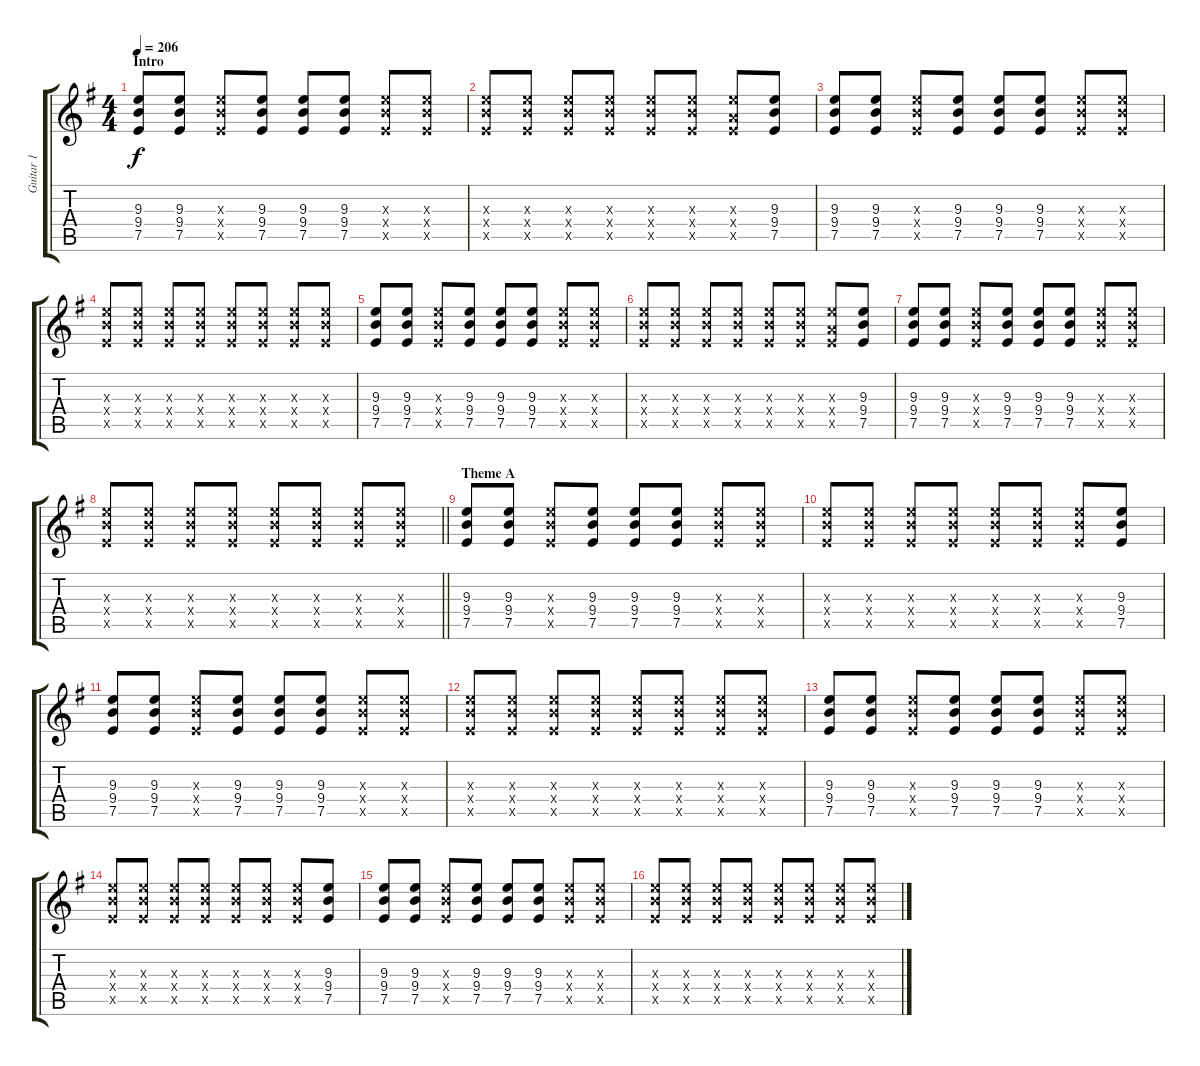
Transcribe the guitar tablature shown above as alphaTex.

\track ("Guitar 1" "Guitar 1") {instrument distortionguitar}
\staff {score tabs}
\tuning (E4 B3 G3 D3 A2 E2) {hide}
\ts (4 4)
\section ("" "Intro")
\tempo 206
\clef g2
\ks g
(9.3 9.4 7.5).8{dy f instrument distortionguitar} (9.3 9.4 7.5).8 (9.3{x} 9.4{x} 7.5{x}).8 (9.3 9.4 7.5).8 (9.3 9.4 7.5).8 (9.3 9.4 7.5).8 (9.3{x} 9.4{x} 7.5{x}).8 (9.3{x} 9.4{x} 7.5{x}).8 |
(9.3{x} 9.4{x} 7.5{x}).8 (9.3{x} 9.4{x} 7.5{x}).8 (9.3{x} 9.4{x} 7.5{x}).8 (9.3{x} 9.4{x} 7.5{x}).8 (9.3{x} 9.4{x} 7.5{x}).8 (9.3{x} 9.4{x} 7.5{x}).8 (9.3{x} 7.4{x} 7.5{x}).8 (9.3 9.4 7.5).8 |
(9.3 9.4 7.5).8 (9.3 9.4 7.5).8 (9.3{x} 9.4{x} 7.5{x}).8 (9.3 9.4 7.5).8 (9.3 9.4 7.5).8 (9.3 9.4 7.5).8 (9.3{x} 9.4{x} 7.5{x}).8 (9.3{x} 9.4{x} 7.5{x}).8 |
(9.3{x} 9.4{x} 7.5{x}).8 (9.3{x} 9.4{x} 7.5{x}).8 (9.3{x} 9.4{x} 7.5{x}).8 (9.3{x} 9.4{x} 7.5{x}).8 (9.3{x} 9.4{x} 7.5{x}).8 (9.3{x} 9.4{x} 7.5{x}).8 (9.3{x} 9.4{x} 7.5{x}).8 (9.3{x} 9.4{x} 7.5{x}).8 |
(9.3 9.4 7.5).8 (9.3 9.4 7.5).8 (9.3{x} 9.4{x} 7.5{x}).8 (9.3 9.4 7.5).8 (9.3 9.4 7.5).8 (9.3 9.4 7.5).8 (9.3{x} 9.4{x} 7.5{x}).8 (9.3{x} 9.4{x} 7.5{x}).8 |
(9.3{x} 9.4{x} 7.5{x}).8 (9.3{x} 9.4{x} 7.5{x}).8 (9.3{x} 9.4{x} 7.5{x}).8 (9.3{x} 9.4{x} 7.5{x}).8 (9.3{x} 9.4{x} 7.5{x}).8 (9.3{x} 9.4{x} 7.5{x}).8 (9.3{x} 7.4{x} 7.5{x}).8 (9.3 9.4 7.5).8 |
(9.3 9.4 7.5).8 (9.3 9.4 7.5).8 (9.3{x} 9.4{x} 7.5{x}).8 (9.3 9.4 7.5).8 (9.3 9.4 7.5).8 (9.3 9.4 7.5).8 (9.3{x} 9.4{x} 7.5{x}).8 (9.3{x} 9.4{x} 7.5{x}).8 |
\barLineRight lightlight
(9.3{x} 9.4{x} 7.5{x}).8 (9.3{x} 9.4{x} 7.5{x}).8 (9.3{x} 9.4{x} 7.5{x}).8 (9.3{x} 9.4{x} 7.5{x}).8 (9.3{x} 9.4{x} 7.5{x}).8 (9.3{x} 9.4{x} 7.5{x}).8 (9.3{x} 9.4{x} 7.5{x}).8 (9.3{x} 9.4{x} 7.5{x}).8 |
\section ("" "Theme A")
(9.3 9.4 7.5).8 (9.3 9.4 7.5).8 (9.3{x} 9.4{x} 7.5{x}).8 (9.3 9.4 7.5).8 (9.3 9.4 7.5).8 (9.3 9.4 7.5).8 (9.3{x} 9.4{x} 7.5{x}).8 (9.3{x} 9.4{x} 7.5{x}).8 |
(9.3{x} 9.4{x} 7.5{x}).8 (9.3{x} 9.4{x} 7.5{x}).8 (9.3{x} 9.4{x} 7.5{x}).8 (9.3{x} 9.4{x} 7.5{x}).8 (9.3{x} 9.4{x} 7.5{x}).8 (9.3{x} 9.4{x} 7.5{x}).8 (9.3{x} 9.4{x} 7.5{x}).8 (9.3 9.4 7.5).8 |
(9.3 9.4 7.5).8 (9.3 9.4 7.5).8 (9.3{x} 9.4{x} 7.5{x}).8 (9.3 9.4 7.5).8 (9.3 9.4 7.5).8 (9.3 9.4 7.5).8 (9.3{x} 9.4{x} 7.5{x}).8 (9.3{x} 9.4{x} 7.5{x}).8 |
(9.3{x} 9.4{x} 7.5{x}).8 (9.3{x} 9.4{x} 7.5{x}).8 (9.3{x} 9.4{x} 7.5{x}).8 (9.3{x} 9.4{x} 7.5{x}).8 (9.3{x} 9.4{x} 7.5{x}).8 (9.3{x} 9.4{x} 7.5{x}).8 (9.3{x} 9.4{x} 7.5{x}).8 (9.3{x} 9.4{x} 7.5{x}).8 |
(9.3 9.4 7.5).8 (9.3 9.4 7.5).8 (9.3{x} 9.4{x} 7.5{x}).8 (9.3 9.4 7.5).8 (9.3 9.4 7.5).8 (9.3 9.4 7.5).8 (9.3{x} 9.4{x} 7.5{x}).8 (9.3{x} 9.4{x} 7.5{x}).8 |
(9.3{x} 9.4{x} 7.5{x}).8 (9.3{x} 9.4{x} 7.5{x}).8 (9.3{x} 9.4{x} 7.5{x}).8 (9.3{x} 9.4{x} 7.5{x}).8 (9.3{x} 9.4{x} 7.5{x}).8 (9.3{x} 9.4{x} 7.5{x}).8 (9.3{x} 9.4{x} 7.5{x}).8 (9.3 9.4 7.5).8 |
(9.3 9.4 7.5).8 (9.3 9.4 7.5).8 (9.3{x} 9.4{x} 7.5{x}).8 (9.3 9.4 7.5).8 (9.3 9.4 7.5).8 (9.3 9.4 7.5).8 (9.3{x} 9.4{x} 7.5{x}).8 (9.3{x} 9.4{x} 7.5{x}).8 |
(9.3{x} 9.4{x} 7.5{x}).8 (9.3{x} 9.4{x} 7.5{x}).8 (9.3{x} 9.4{x} 7.5{x}).8 (9.3{x} 9.4{x} 7.5{x}).8 (9.3{x} 9.4{x} 7.5{x}).8 (9.3{x} 9.4{x} 7.5{x}).8 (9.3{x} 9.4{x} 7.5{x}).8 (9.3{x} 9.4{x} 7.5{x}).8
